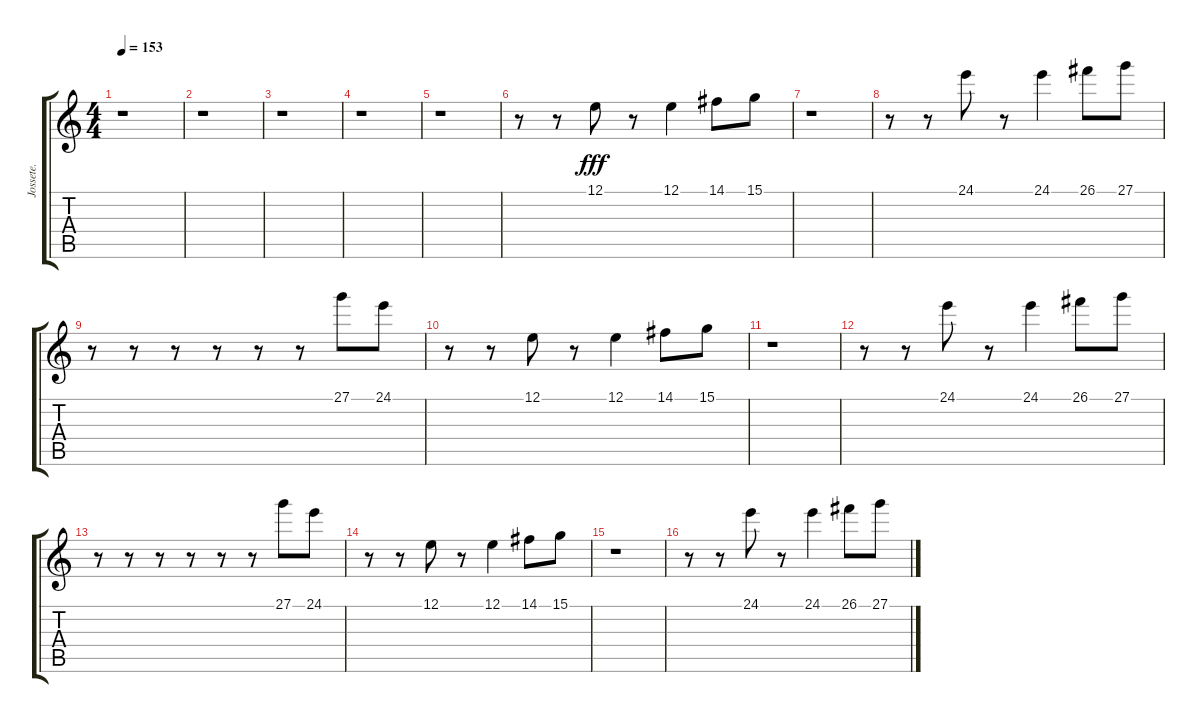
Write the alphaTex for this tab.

\track ("Jossete." "Jossete.") {instrument violin}
\staff {score tabs}
\tuning (E4 B3 G3 D3 A2 E2) {hide}
\ts (4 4)
\tempo 153
\clef g2
\ks c
r.1{dy fff} |
r.1 |
r.1 |
r.1 |
r.1 |
r.8 r.8 12.1.8 r.8 12.1.4 14.1.8 15.1.8 |
r.1 |
r.8 r.8 24.1.8 r.8 24.1.4 26.1.8 27.1.8 |
r.8 r.8 r.8 r.8 r.8 r.8 27.1.8 24.1.8 |
r.8 r.8 12.1.8 r.8 12.1.4 14.1.8 15.1.8 |
r.1 |
r.8 r.8 24.1.8 r.8 24.1.4 26.1.8 27.1.8 |
r.8 r.8 r.8 r.8 r.8 r.8 27.1.8 24.1.8 |
r.8 r.8 12.1.8 r.8 12.1.4 14.1.8 15.1.8 |
r.1 |
r.8 r.8 24.1.8 r.8 24.1.4 26.1.8 27.1.8
